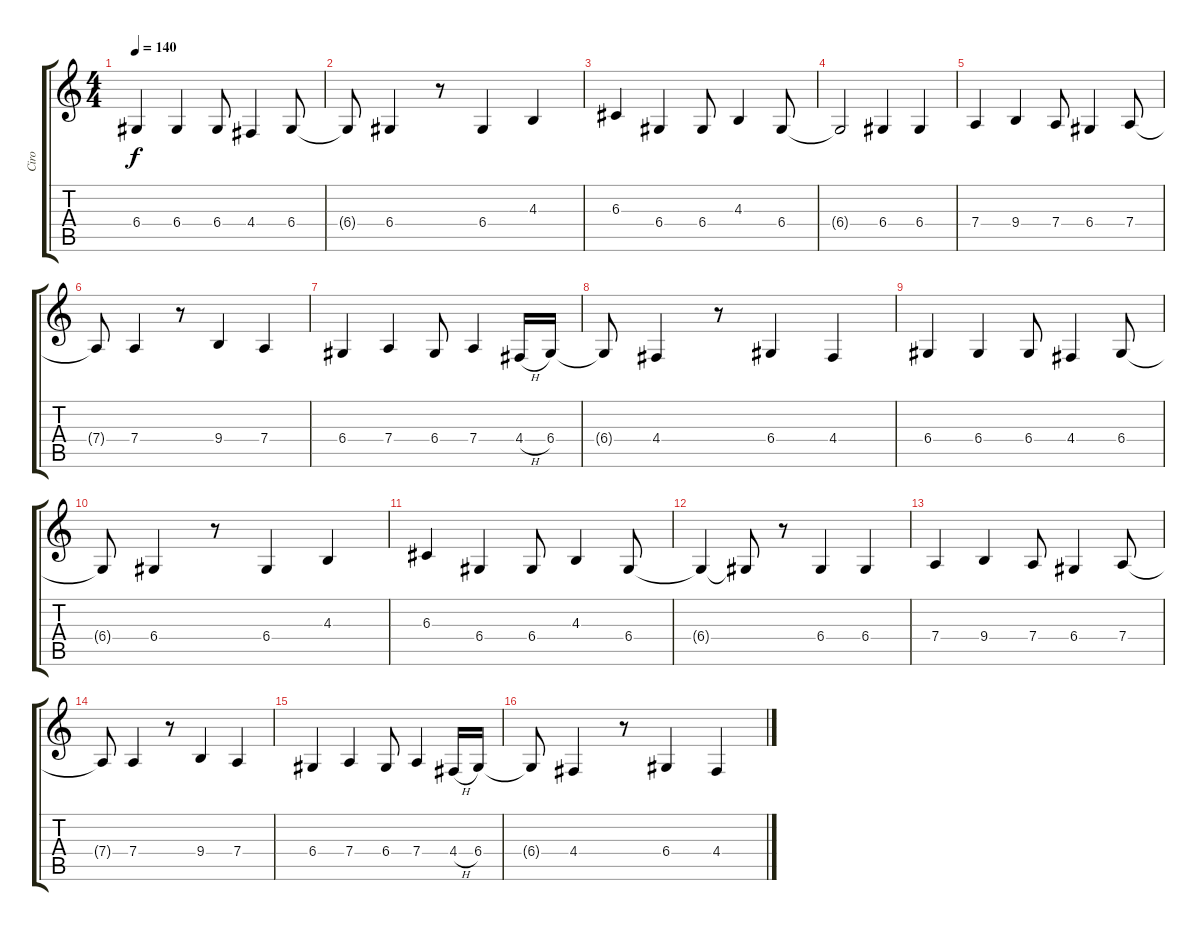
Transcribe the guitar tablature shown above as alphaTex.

\track ("Ciro" "Ciro") {instrument lead8bassandlead}
\staff {score tabs}
\tuning (E4 B3 G3 D3 A2 E2) {hide}
\ts (4 4)
\tempo 140
\clef g2
\ks c
6.4.4{dy f} 6.4.4 6.4.8 4.4.4 6.4.8 |
6.4{t}.8 6.4.4 r.8 6.4.4 4.3.4 |
6.3.4 6.4.4 6.4.8 4.3.4 6.4.8 |
6.4{t}.2 6.4.4 6.4.4 |
7.4.4 9.4.4 7.4.8 6.4.4 7.4.8 |
7.4{t}.8 7.4.4 r.8 9.4.4 7.4.4 |
6.4.4 7.4.4 6.4.8 7.4.4 4.4{h}.16 6.4.16 |
6.4{t}.8 4.4.4 r.8 6.4.4 4.4.4 |
6.4.4 6.4.4 6.4.8 4.4.4 6.4.8 |
6.4{t}.8 6.4.4 r.8 6.4.4 4.3.4 |
6.3.4 6.4.4 6.4.8 4.3.4 6.4.8 |
6.4{t}.4 6.4{t}.8 r.8 6.4.4 6.4.4 |
7.4.4 9.4.4 7.4.8 6.4.4 7.4.8 |
7.4{t}.8 7.4.4 r.8 9.4.4 7.4.4 |
6.4.4 7.4.4 6.4.8 7.4.4 4.4{h}.16 6.4.16 |
6.4{t}.8 4.4.4 r.8 6.4.4 4.4.4
